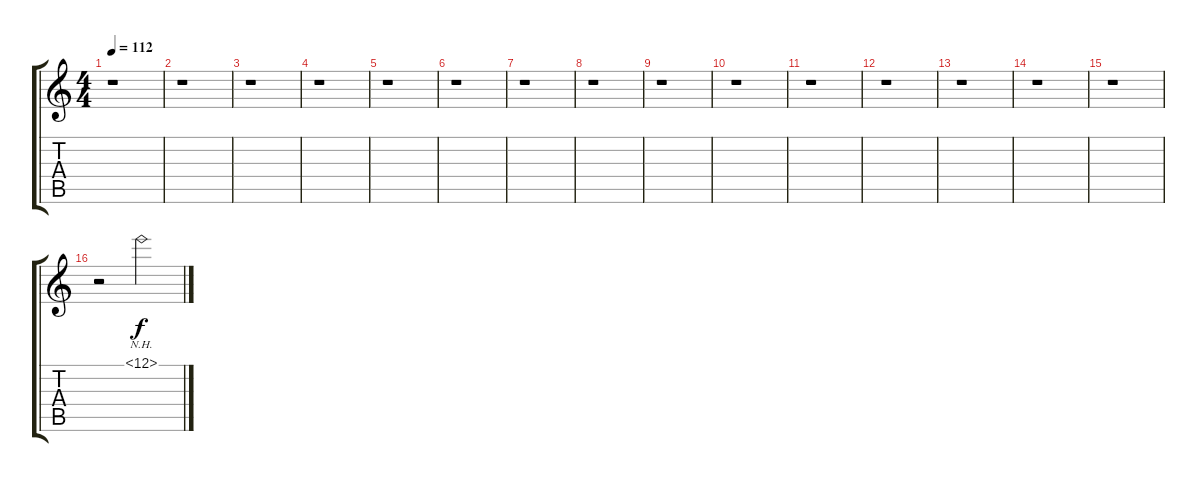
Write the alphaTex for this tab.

\track "" {instrument acousticguitarnylon}
\staff {score tabs}
\tuning (E4 B3 G3 D3 A2 E2) {hide}
\ts (4 4)
\tempo 112
\clef g2
\ks c
r.1{dy f} |
r.1 |
r.1 |
r.1 |
r.1 |
r.1 |
r.1 |
r.1 |
r.1 |
r.1 |
r.1 |
r.1 |
r.1 |
r.1 |
r.1 |
r.2 12.1{nh}.2
